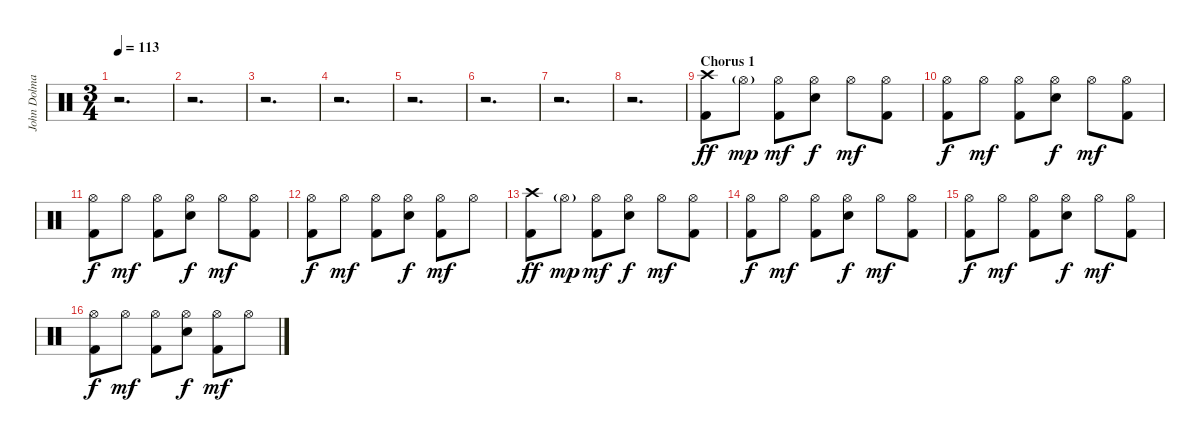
\track ("John Dolmayan" "John Dolma") {instrument percussion}
\staff {score}
\articulation defaults
\ts (3 4)
\tempo 113
\clef neutral
\ks c
r.2{d dy ff} |
r.2{d} |
r.2{d} |
r.2{d} |
r.2{d} |
r.2{d} |
r.2{d} |
r.2{d} |
\section ("" "Chorus 1")
("Crash high (hit)" "Kick (hit) 2").8 "Hi-Hat (open)"{g}.8{dy mp} ("Hi-Hat (open)" "Kick (hit) 2").8{dy mf} ("Hi-Hat (open)" "Electric Snare (hit)").8{dy f} "Hi-Hat (open)".8{dy mf} ("Hi-Hat (open)" "Kick (hit) 2").8 |
("Hi-Hat (open)" "Kick (hit) 2").8{dy f} "Hi-Hat (open)".8{dy mf} ("Hi-Hat (open)" "Kick (hit) 2").8 ("Hi-Hat (open)" "Electric Snare (hit)").8{dy f} "Hi-Hat (open)".8{dy mf} ("Hi-Hat (open)" "Kick (hit) 2").8 |
("Hi-Hat (open)" "Kick (hit) 2").8{dy f} "Hi-Hat (open)".8{dy mf} ("Hi-Hat (open)" "Kick (hit) 2").8 ("Hi-Hat (open)" "Electric Snare (hit)").8{dy f} "Hi-Hat (open)".8{dy mf} ("Hi-Hat (open)" "Kick (hit) 2").8 |
("Hi-Hat (open)" "Kick (hit) 2").8{dy f} "Hi-Hat (open)".8{dy mf} ("Hi-Hat (open)" "Kick (hit) 2").8 ("Hi-Hat (open)" "Electric Snare (hit)").8{dy f} ("Hi-Hat (open)" "Kick (hit) 2").8{dy mf} "Hi-Hat (open)".8 |
("Crash high (hit)" "Kick (hit) 2").8{dy ff} "Hi-Hat (open)"{g}.8{dy mp} ("Hi-Hat (open)" "Kick (hit) 2").8{dy mf} ("Hi-Hat (open)" "Electric Snare (hit)").8{dy f} "Hi-Hat (open)".8{dy mf} ("Hi-Hat (open)" "Kick (hit) 2").8 |
("Hi-Hat (open)" "Kick (hit) 2").8{dy f} "Hi-Hat (open)".8{dy mf} ("Hi-Hat (open)" "Kick (hit) 2").8 ("Hi-Hat (open)" "Electric Snare (hit)").8{dy f} "Hi-Hat (open)".8{dy mf} ("Hi-Hat (open)" "Kick (hit) 2").8 |
("Hi-Hat (open)" "Kick (hit) 2").8{dy f} "Hi-Hat (open)".8{dy mf} ("Hi-Hat (open)" "Kick (hit) 2").8 ("Hi-Hat (open)" "Electric Snare (hit)").8{dy f} "Hi-Hat (open)".8{dy mf} ("Hi-Hat (open)" "Kick (hit) 2").8 |
("Hi-Hat (open)" "Kick (hit) 2").8{dy f} "Hi-Hat (open)".8{dy mf} ("Hi-Hat (open)" "Kick (hit) 2").8 ("Hi-Hat (open)" "Electric Snare (hit)").8{dy f} ("Hi-Hat (open)" "Kick (hit) 2").8{dy mf} "Hi-Hat (open)".8
